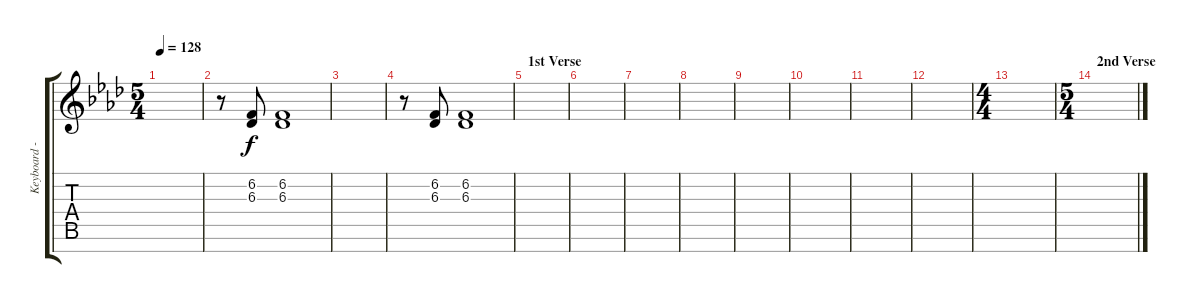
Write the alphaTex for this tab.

\track ("Keyboard - Geoff Downes" "Keyboard -") {instrument stringensemble1}
\staff {score tabs}
\tuning (E4 B3 G3 D3 A2 E2 B1) {hide}
\ts (5 4)
\tempo 128
\clef g2
\ks ab
|
r.8 (6.2 6.3).8 (6.2 6.3).1 |
|
r.8 (6.2 6.3).8 (6.2 6.3).1 |
\section ("" "1st Verse")
|
|
|
|
|
|
|
|
\ts (4 4)
|
\ts (5 4)
\section ("" "2nd Verse")
